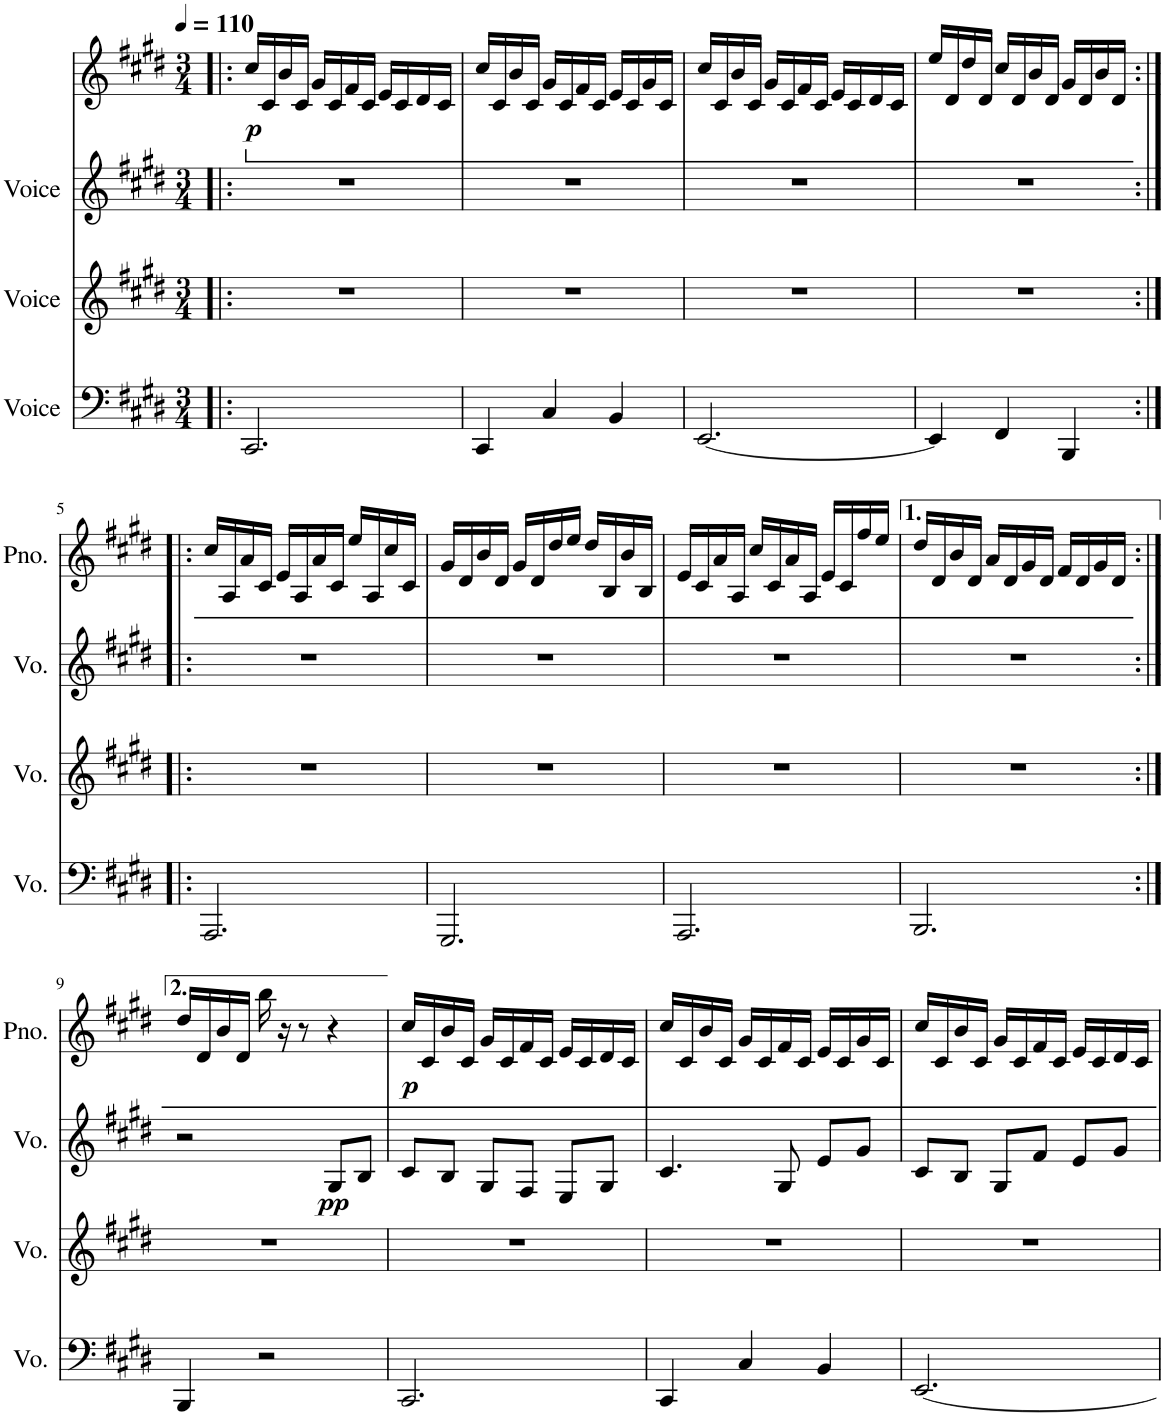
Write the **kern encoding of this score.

**kern	**kern	**kern	**dynam	**kern	**dynam
*part4	*part3	*part2	*part2	*part1	*part1
*staff4	*staff3	*staff2	*staff2	*staff1	*staff1
*I"Voice	*I"Voice	*I"Voice	*	*I"Piano	*
*I'Vo.	*I'Vo.	*I'Vo.	*	*I'Pno.	*
*clefF4	*clefG2	*clefG2	*	*clefG2	*
*	*Trd8c14	*	*	*	*
*k[f#c#g#d#]	*k[f#c#g#d#]	*k[f#c#g#d#]	*	*k[f#c#g#d#]	*
*M3/4	*M3/4	*M3/4	*	*M3/4	*
*MM110	*MM110	*MM110	*	*MM110	*
=1!|:	=1!|:	=1!|:	=1!|:	=1!|:	=1!|:
!	!	!	!	!	!LO:DY:b
2.CC#/	2.r	2.r	.	16cc#/LL	p
.	.	.	.	16c#/	.
.	.	.	.	16b/	.
.	.	.	.	16c#/JJ	.
.	.	.	.	16g#/LL	.
.	.	.	.	16c#/	.
.	.	.	.	16f#/	.
.	.	.	.	16c#/JJ	.
.	.	.	.	16e/LL	.
.	.	.	.	16c#/	.
.	.	.	.	16d#/	.
.	.	.	.	16c#/JJ	.
=2	=2	=2	=2	=2	=2
4CC#/	2.r	2.r	.	16cc#/LL	.
.	.	.	.	16c#/	.
.	.	.	.	16b/	.
.	.	.	.	16c#/JJ	.
4C#/	.	.	.	16g#/LL	.
.	.	.	.	16c#/	.
.	.	.	.	16f#/	.
.	.	.	.	16c#/JJ	.
4BB/	.	.	.	16e/LL	.
.	.	.	.	16c#/	.
.	.	.	.	16g#/	.
.	.	.	.	16c#/JJ	.
=3	=3	=3	=3	=3	=3
[2.EE/	2.r	2.r	.	16cc#/LL	.
.	.	.	.	16c#/	.
.	.	.	.	16b/	.
.	.	.	.	16c#/JJ	.
.	.	.	.	16g#/LL	.
.	.	.	.	16c#/	.
.	.	.	.	16f#/	.
.	.	.	.	16c#/JJ	.
.	.	.	.	16e/LL	.
.	.	.	.	16c#/	.
.	.	.	.	16d#/	.
.	.	.	.	16c#/JJ	.
=4	=4	=4	=4	=4	=4
4EE/]	2.r	2.r	.	16ee/LL	.
.	.	.	.	16d#/	.
.	.	.	.	16dd#/	.
.	.	.	.	16d#/JJ	.
4FF#/	.	.	.	16cc#/LL	.
.	.	.	.	16d#/	.
.	.	.	.	16b/	.
.	.	.	.	16d#/JJ	.
4BBB/	.	.	.	16g#/LL	.
.	.	.	.	16d#/	.
.	.	.	.	16b/	.
.	.	.	.	16d#/JJ	.
!!LO:LB:g=z
=5:|!|:	=5:|!|:	=5:|!|:	=5:|!|:	=5:|!|:	=5:|!|:
2.AAA/	2.r	2.r	.	16cc#/LL	.
.	.	.	.	16A/	.
.	.	.	.	16a/	.
.	.	.	.	16c#/JJ	.
.	.	.	.	16e/LL	.
.	.	.	.	16A/	.
.	.	.	.	16a/	.
.	.	.	.	16c#/JJ	.
.	.	.	.	16ee/LL	.
.	.	.	.	16A/	.
.	.	.	.	16cc#/	.
.	.	.	.	16c#/JJ	.
=6	=6	=6	=6	=6	=6
2.GGG#/	2.r	2.r	.	16g#/LL	.
.	.	.	.	16d#/	.
.	.	.	.	16b/	.
.	.	.	.	16d#/JJ	.
.	.	.	.	16g#/LL	.
.	.	.	.	16d#/	.
.	.	.	.	16dd#/	.
.	.	.	.	16ee/JJ	.
.	.	.	.	16dd#/LL	.
.	.	.	.	16B/	.
.	.	.	.	16b/	.
.	.	.	.	16B/JJ	.
=7	=7	=7	=7	=7	=7
2.AAA/	2.r	2.r	.	16e/LL	.
.	.	.	.	16c#/	.
.	.	.	.	16a/	.
.	.	.	.	16A/JJ	.
.	.	.	.	16cc#/LL	.
.	.	.	.	16c#/	.
.	.	.	.	16a/	.
.	.	.	.	16A/JJ	.
.	.	.	.	16e/LL	.
.	.	.	.	16c#/	.
.	.	.	.	16ff#/	.
.	.	.	.	16ee/JJ	.
=8	=8	=8	=8	=8	=8
2.BBB/	2.r	2.r	.	16dd#/LL	.
.	.	.	.	16d#/	.
.	.	.	.	16b/	.
.	.	.	.	16d#/JJ	.
.	.	.	.	16a/LL	.
.	.	.	.	16d#/	.
.	.	.	.	16g#/	.
.	.	.	.	16d#/JJ	.
.	.	.	.	16f#/LL	.
.	.	.	.	16d#/	.
.	.	.	.	16g#/	.
.	.	.	.	16d#/JJ	.
!!LO:LB:g=z
=9:|!	=9:|!	=9:|!	=9:|!	=9:|!	=9:|!
4BBB/	2.r	2r	.	16dd#/LL	.
.	.	.	.	16d#/	.
.	.	.	.	16b/	.
.	.	.	.	16d#/JJ	.
2r	.	.	.	16bb\	.
.	.	.	.	16r	.
.	.	.	.	8r	.
!	!	!	!LO:DY:b	!	!
.	.	8G#/L	pp	4r	.
.	.	8B/J	.	.	.
=10	=10	=10	=10	=10	=10
!	!	!	!	!	!LO:DY:b
2.CC#/	2.r	8c#/L	.	16cc#/LL	p
.	.	.	.	16c#/	.
.	.	8B/J	.	16b/	.
.	.	.	.	16c#/JJ	.
.	.	8G#/L	.	16g#/LL	.
.	.	.	.	16c#/	.
.	.	8F#/J	.	16f#/	.
.	.	.	.	16c#/JJ	.
.	.	8E/L	.	16e/LL	.
.	.	.	.	16c#/	.
.	.	8G#/J	.	16d#/	.
.	.	.	.	16c#/JJ	.
=11	=11	=11	=11	=11	=11
4CC#/	2.r	4.c#/	.	16cc#/LL	.
.	.	.	.	16c#/	.
.	.	.	.	16b/	.
.	.	.	.	16c#/JJ	.
4C#/	.	.	.	16g#/LL	.
.	.	.	.	16c#/	.
.	.	8G#/	.	16f#/	.
.	.	.	.	16c#/JJ	.
4BB/	.	8e/L	.	16e/LL	.
.	.	.	.	16c#/	.
.	.	8g#/J	.	16g#/	.
.	.	.	.	16c#/JJ	.
=12	=12	=12	=12	=12	=12
[2.EE/	2.r	8c#/L	.	16cc#/LL	.
.	.	.	.	16c#/	.
.	.	8B/J	.	16b/	.
.	.	.	.	16c#/JJ	.
.	.	8G#/L	.	16g#/LL	.
.	.	.	.	16c#/	.
.	.	8f#/J	.	16f#/	.
.	.	.	.	16c#/JJ	.
.	.	8e/L	.	16e/LL	.
.	.	.	.	16c#/	.
.	.	8g#/J	.	16d#/	.
.	.	.	.	16c#/JJ	.
=	=	=	=	=	=
*-	*-	*-	*-	*-	*-
